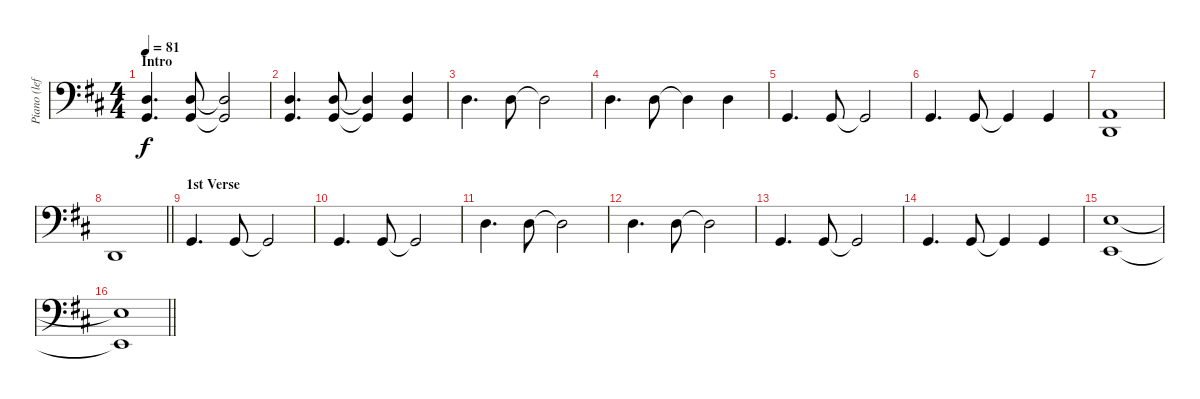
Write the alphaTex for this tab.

\track ("Piano (left hand)" "Piano (lef") {instrument acousticgrandpiano}
\staff {score}
\tuning (G2 D2 A1 E1 B0) {hide}
\ts (4 4)
\section ("" "Intro")
\tempo 81
\clef f4
\ks d
(7.1 5.2).4{d dy f instrument acousticgrandpiano} (7.1 5.2).8 (7.1{t} 5.2{t}).2 |
(7.1 5.2).4{d} (7.1 5.2).8 (7.1{t} 5.2{t}).4 (7.1 5.2).4 |
7.1.4{d} 7.1.8 7.1{t}.2 |
7.1.4{d} 7.1.8 7.1{t}.4 7.1.4 |
5.2.4{d} 5.2.8 5.2{t}.2 |
5.2.4{d} 5.2.8 5.2{t}.4 5.2.4 |
(7.2 5.3).1 |
\barLineRight lightlight
5.3.1 |
\section ("" "1st Verse")
5.2.4{d} 5.2.8 5.2{t}.2 |
5.2.4{d} 5.2.8 5.2{t}.2 |
7.1.4{d} 7.1.8 7.1{t}.2 |
7.1.4{d} 7.1.8 7.1{t}.2 |
5.2.4{d} 5.2.8 5.2{t}.2 |
5.2.4{d} 5.2.8 5.2{t}.4 5.2.4 |
(9.1 7.3).1 |
\barLineRight lightlight
(9.1{t} 7.3{t}).1
